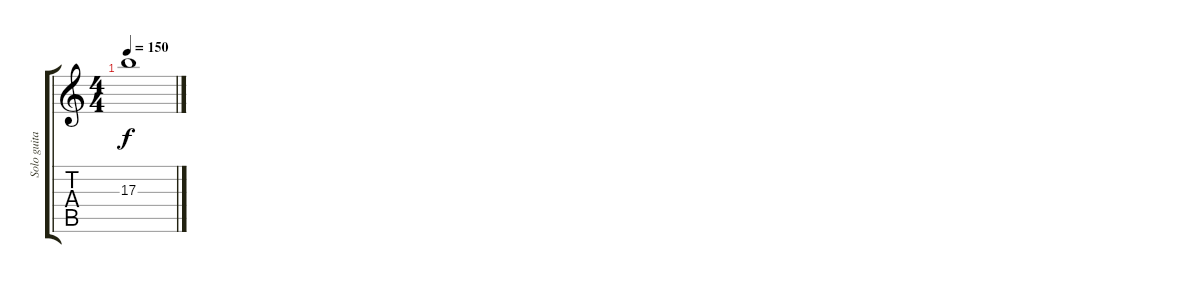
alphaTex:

\track ("Solo guitar " "Solo guita") {instrument overdrivenguitar}
\staff {score tabs}
\tuning (Eb4 Bb3 Gb3 Db3 Ab2 Eb2) {hide}
\ts (4 4)
\tempo 150
\clef g2
\ks c
17.3{t}.1{dy f}
